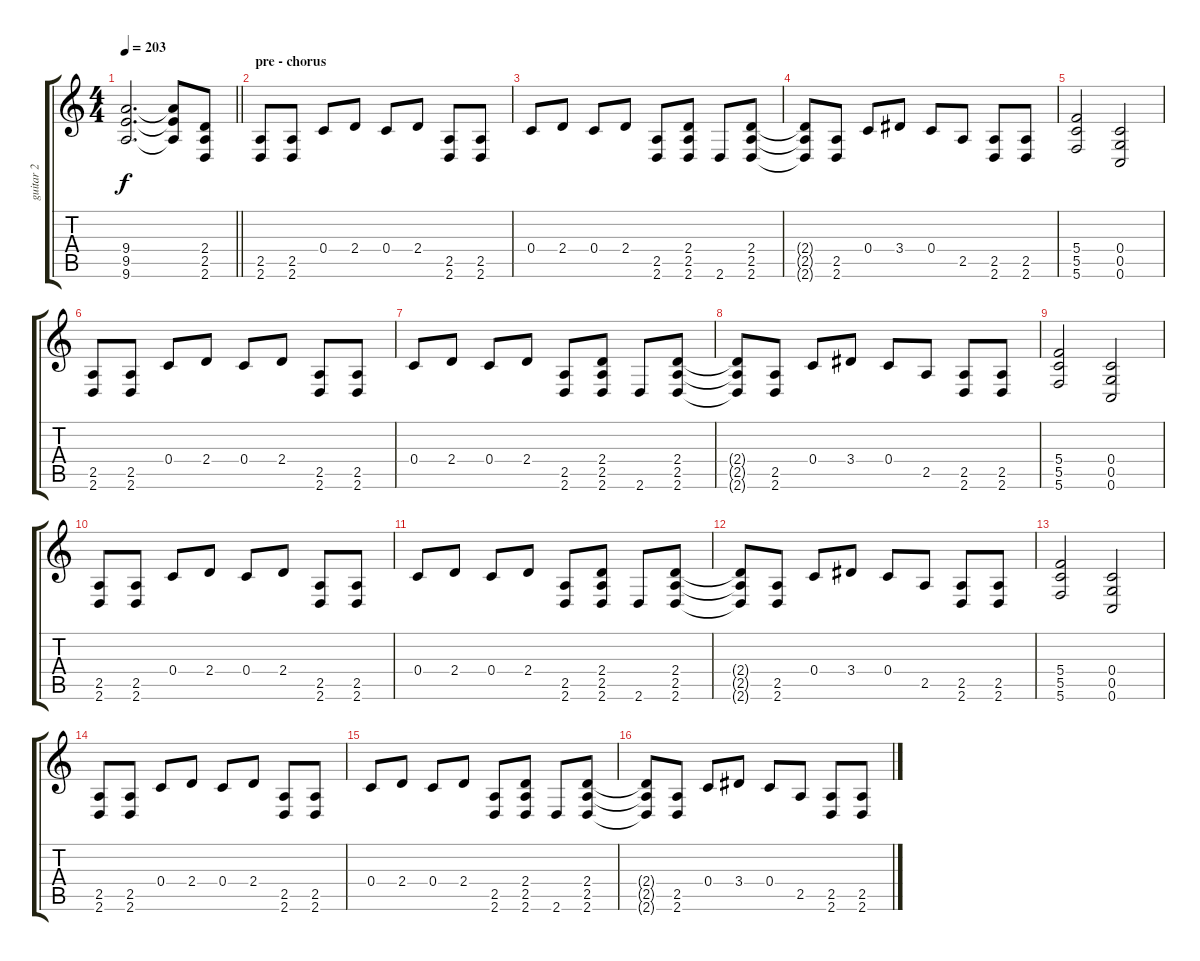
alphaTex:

\track ("guitar 2" "guitar 2") {instrument distortionguitar}
\staff {score tabs}
\tuning (D4 A3 F3 C3 G2 C2) {hide}
\ts (4 4)
\tempo 203
\clef g2
\barLineRight lightlight
\ks c
(9.4{t} 9.5{t} 9.6{t}).2{d dy f} (9.4{t} 9.5{t} 9.6{t}).8 (2.4 2.5 2.6).8 |
\section ("" "pre - chorus")
(2.5 2.6).8 (2.5 2.6).8 0.4.8 2.4.8 0.4.8 2.4.8 (2.5 2.6).8 (2.5 2.6).8 |
0.4.8 2.4.8 0.4.8 2.4.8 (2.5 2.6).8 (2.4 2.5 2.6).8 2.6.8 (2.4 2.5 2.6).8 |
(2.4{t} 2.5{t} 2.6{t}).8 (2.5 2.6).8 0.4.8 3.4.8 0.4.8 2.5.8 (2.5 2.6).8 (2.5 2.6).8 |
(5.4 5.5 5.6).2 (0.4 0.5 0.6).2 |
(2.5 2.6).8 (2.5 2.6).8 0.4.8 2.4.8 0.4.8 2.4.8 (2.5 2.6).8 (2.5 2.6).8 |
0.4.8 2.4.8 0.4.8 2.4.8 (2.5 2.6).8 (2.4 2.5 2.6).8 2.6.8 (2.4 2.5 2.6).8 |
(2.4{t} 2.5{t} 2.6{t}).8 (2.5 2.6).8 0.4.8 3.4.8 0.4.8 2.5.8 (2.5 2.6).8 (2.5 2.6).8 |
(5.4 5.5 5.6).2 (0.4 0.5 0.6).2 |
(2.5 2.6).8 (2.5 2.6).8 0.4.8 2.4.8 0.4.8 2.4.8 (2.5 2.6).8 (2.5 2.6).8 |
0.4.8 2.4.8 0.4.8 2.4.8 (2.5 2.6).8 (2.4 2.5 2.6).8 2.6.8 (2.4 2.5 2.6).8 |
(2.4{t} 2.5{t} 2.6{t}).8 (2.5 2.6).8 0.4.8 3.4.8 0.4.8 2.5.8 (2.5 2.6).8 (2.5 2.6).8 |
(5.4 5.5 5.6).2 (0.4 0.5 0.6).2 |
(2.5 2.6).8 (2.5 2.6).8 0.4.8 2.4.8 0.4.8 2.4.8 (2.5 2.6).8 (2.5 2.6).8 |
0.4.8 2.4.8 0.4.8 2.4.8 (2.5 2.6).8 (2.4 2.5 2.6).8 2.6.8 (2.4 2.5 2.6).8 |
(2.4{t} 2.5{t} 2.6{t}).8 (2.5 2.6).8 0.4.8 3.4.8 0.4.8 2.5.8 (2.5 2.6).8 (2.5 2.6).8
